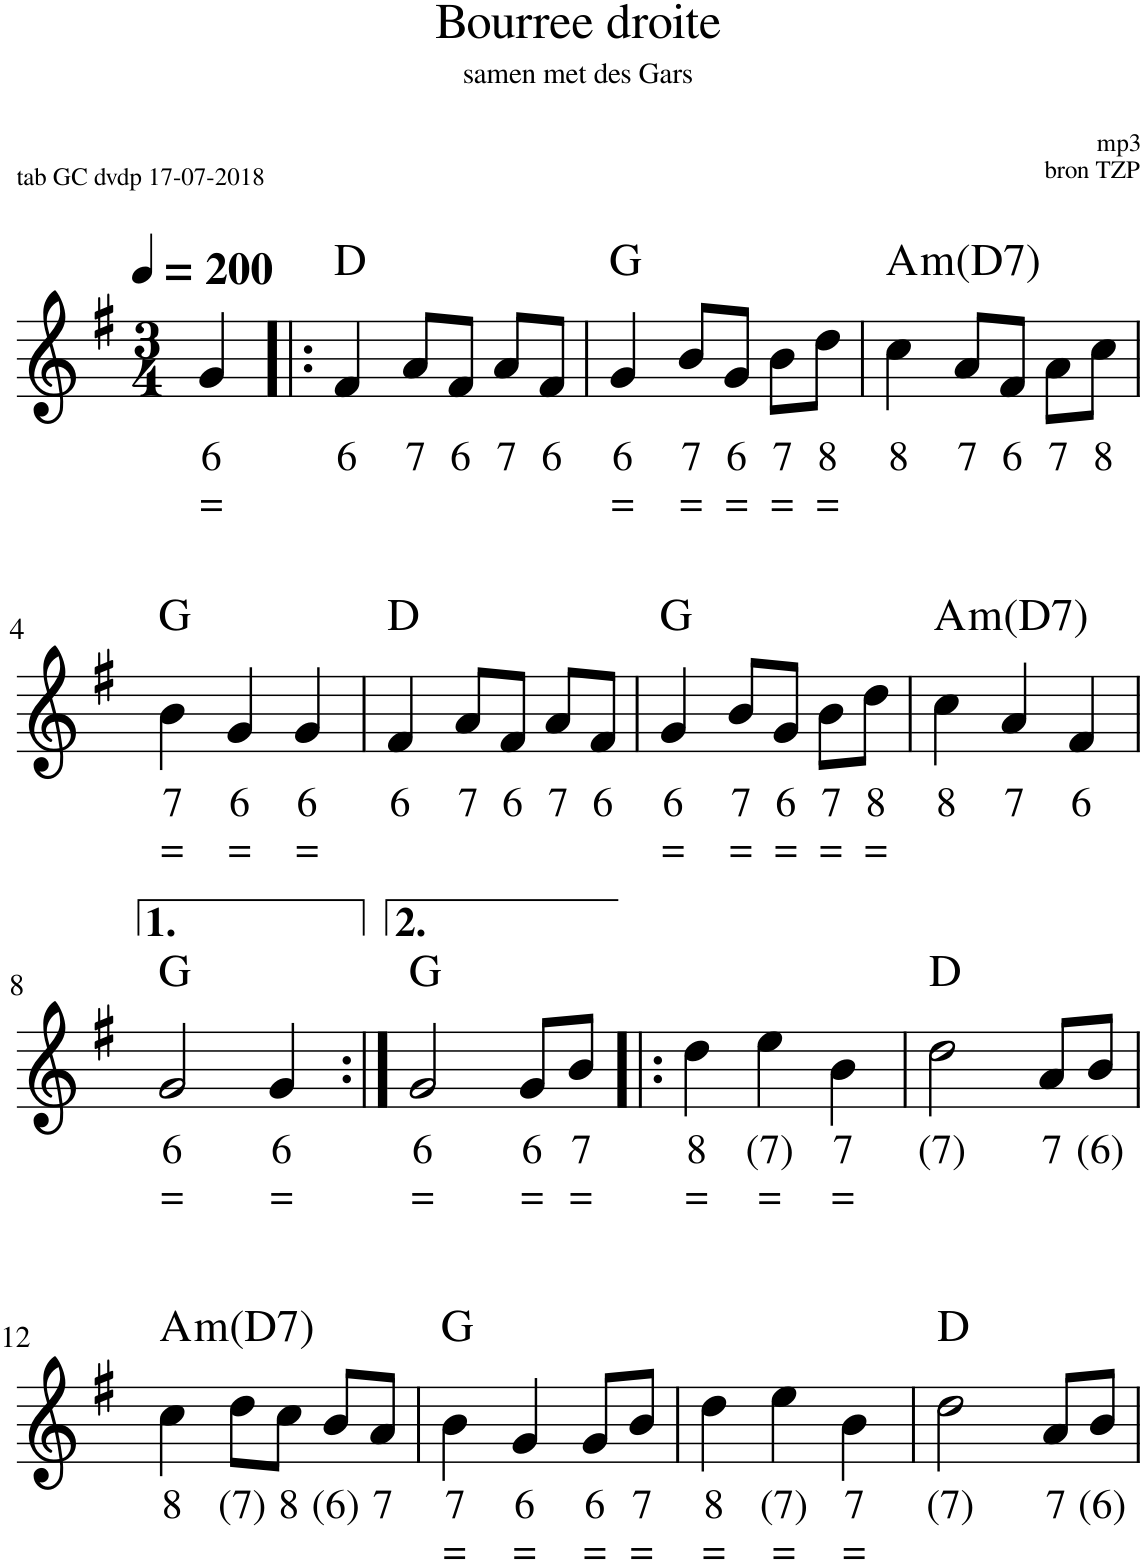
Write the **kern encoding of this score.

**kern	**text	**text	**harte
*part1	*part1	*part1	*part1
*staff1	*staff1	*staff1	*
*I"Stem	*	*	*
*clefG2	*	*	*
*k[f#]	*	*	*
*M3/4	*	*	*
*MM200	*	*	*
=	=	=	=
!	!LO:LY:b	!LO:LY:b	!
4g/	6	=	.
=1!|:	=1!|:	=1!|:	=1!|:
!	!LO:LY:b	!	!
4f#/	6	.	D:maj
!	!LO:LY:b	!	!
8a/L	7	.	.
!	!LO:LY:b	!	!
8f#/J	6	.	.
!	!LO:LY:b	!	!
8a/L	7	.	.
!	!LO:LY:b	!	!
8f#/J	6	.	.
=2	=2	=2	=2
!	!LO:LY:b	!LO:LY:b	!
4g/	6	=	G:maj
!	!LO:LY:b	!LO:LY:b	!
8b/L	7	=	.
!	!LO:LY:b	!LO:LY:b	!
8g/J	6	=	.
!	!LO:LY:b	!LO:LY:b	!
8b\L	7	=	.
!	!LO:LY:b	!LO:LY:b	!
8dd\J	8	=	.
=3	=3	=3	=3
!	!LO:LY:b	!	!LO:H:kt=m
4cc\	8	.	A:min
!	!LO:LY:b	!	!
8a/L	7	.	.
!	!LO:LY:b	!	!
8f#/J	6	.	.
!	!LO:LY:b	!	!
8a\L	7	.	.
!	!LO:LY:b	!	!
8cc\J	8	.	.
!!LO:LB:g=z
=4	=4	=4	=4
!	!LO:LY:b	!LO:LY:b	!
4b\	7	=	G:maj
!	!LO:LY:b	!LO:LY:b	!
4g/	6	=	.
!	!LO:LY:b	!LO:LY:b	!
4g/	6	=	.
=5	=5	=5	=5
!	!LO:LY:b	!	!
4f#/	6	.	D:maj
!	!LO:LY:b	!	!
8a/L	7	.	.
!	!LO:LY:b	!	!
8f#/J	6	.	.
!	!LO:LY:b	!	!
8a/L	7	.	.
!	!LO:LY:b	!	!
8f#/J	6	.	.
=6	=6	=6	=6
!	!LO:LY:b	!LO:LY:b	!
4g/	6	=	G:maj
!	!LO:LY:b	!LO:LY:b	!
8b/L	7	=	.
!	!LO:LY:b	!LO:LY:b	!
8g/J	6	=	.
!	!LO:LY:b	!LO:LY:b	!
8b\L	7	=	.
!	!LO:LY:b	!LO:LY:b	!
8dd\J	8	=	.
=7	=7	=7	=7
!	!LO:LY:b	!	!LO:H:kt=m
4cc\	8	.	A:min
!	!LO:LY:b	!	!
4a/	7	.	.
!	!LO:LY:b	!	!
4f#/	6	.	.
!!LO:LB:g=z
=8	=8	=8	=8
!	!LO:LY:b	!LO:LY:b	!
2g/	6	=	G:maj
!	!LO:LY:b	!LO:LY:b	!
4g/	6	=	.
=9:|!	=9:|!	=9:|!	=9:|!
!	!LO:LY:b	!LO:LY:b	!
2g/	6	=	G:maj
!	!LO:LY:b	!LO:LY:b	!
8g/L	6	=	.
!	!LO:LY:b	!LO:LY:b	!
8b/J	7	=	.
=10!|:	=10!|:	=10!|:	=10!|:
!	!LO:LY:b	!LO:LY:b	!
4dd\	8	=	.
!	!LO:LY:b	!LO:LY:b	!
4ee\	(7)	=	.
!	!LO:LY:b	!LO:LY:b	!
4b\	7	=	.
=11	=11	=11	=11
!	!LO:LY:b	!	!
2dd\	(7)	.	D:maj
!	!LO:LY:b	!	!
8a/L	7	.	.
!	!LO:LY:b	!	!
8b/J	(6)	.	.
!!LO:LB:g=z
=12	=12	=12	=12
!	!LO:LY:b	!	!LO:H:kt=m
4cc\	8	.	A:min
!	!LO:LY:b	!	!
8dd\L	(7)	.	.
!	!LO:LY:b	!	!
8cc\J	8	.	.
!	!LO:LY:b	!	!
8b/L	(6)	.	.
!	!LO:LY:b	!	!
8a/J	7	.	.
=13	=13	=13	=13
!	!LO:LY:b	!LO:LY:b	!
4b\	7	=	G:maj
!	!LO:LY:b	!LO:LY:b	!
4g/	6	=	.
!	!LO:LY:b	!LO:LY:b	!
8g/L	6	=	.
!	!LO:LY:b	!LO:LY:b	!
8b/J	7	=	.
=14	=14	=14	=14
!	!LO:LY:b	!LO:LY:b	!
4dd\	8	=	.
!	!LO:LY:b	!LO:LY:b	!
4ee\	(7)	=	.
!	!LO:LY:b	!LO:LY:b	!
4b\	7	=	.
=15	=15	=15	=15
!	!LO:LY:b	!	!
2dd\	(7)	.	D:maj
!	!LO:LY:b	!	!
8a/L	7	.	.
!	!LO:LY:b	!	!
8b/J	(6)	.	.
=	=	=	=
*-	*-	*-	*-
